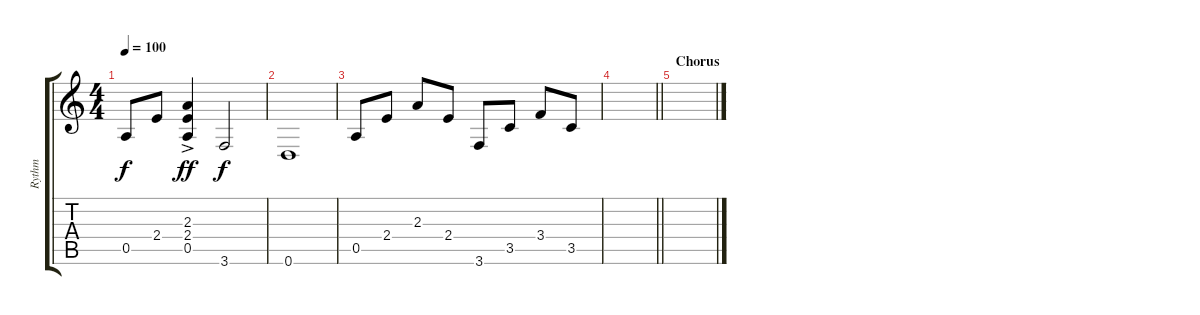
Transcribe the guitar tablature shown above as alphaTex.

\track ("Rythm" "Rythm") {instrument electricguitarclean}
\staff {score tabs}
\tuning (E4 B3 G3 D3 A2 D2) {hide}
\ts (4 4)
\tempo 100
\clef g2
\ks c
0.5.8{dy f} 2.4.8 (2.3{ac} 2.4 0.5).4{dy ff} 3.6.2{dy f} |
0.6.1 |
0.5.8 2.4.8 2.3.8 2.4.8 3.6.8 3.5.8 3.4.8 3.5.8 |
\barLineRight lightlight
|
\section ("" "Chorus")
